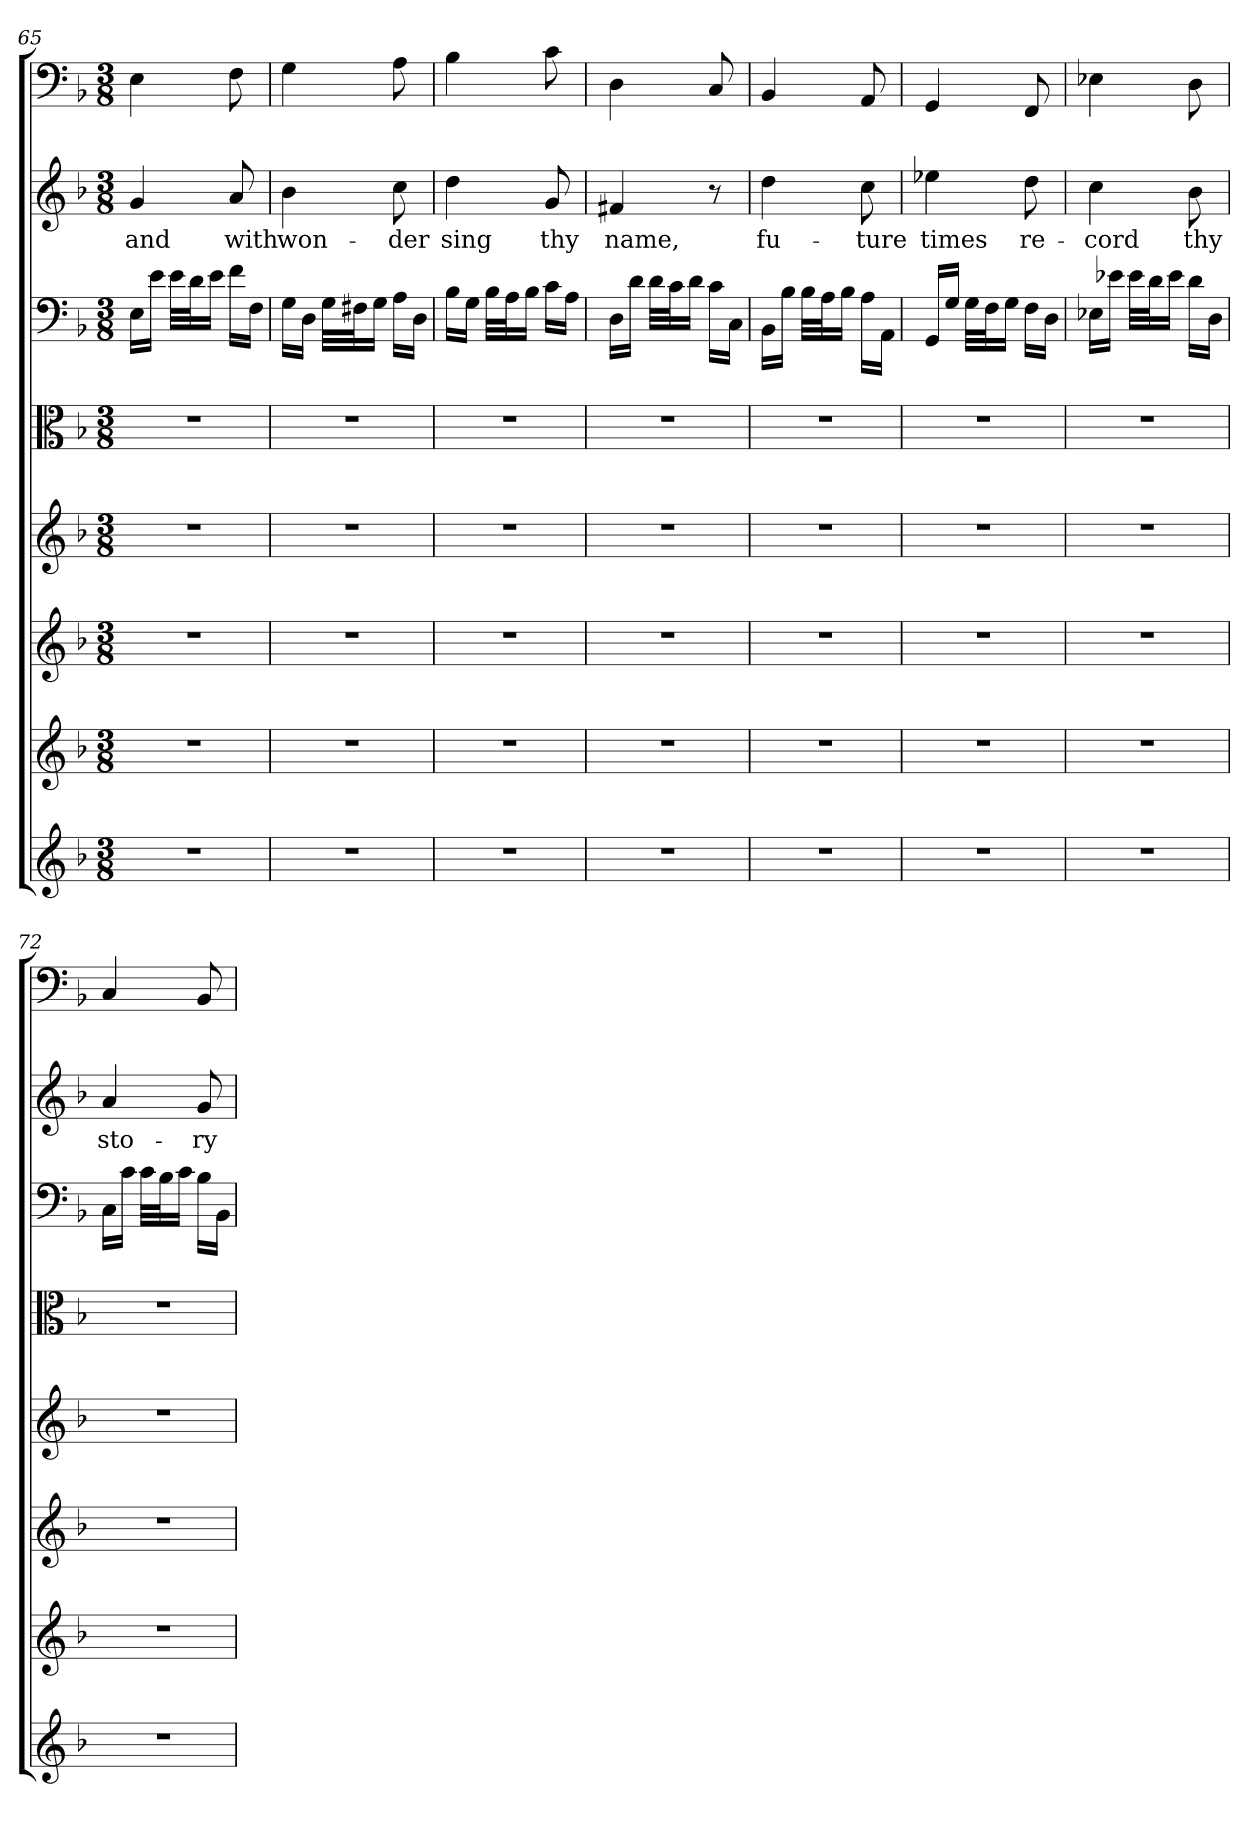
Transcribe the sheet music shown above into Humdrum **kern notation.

**kern	**kern	**kern	**kern	**kern	**kern	**kern	**text	**kern
*part8	*part7	*part6	*part5	*part4	*part3	*part2	*part2	*part1
*staff8	*staff7	*staff6	*staff5	*staff4	*staff3	*staff2	*staff2	*staff1
*clefG2	*clefG2	*clefG2	*clefG2	*clefC3	*clefF4	*clefG2	*	*clefF4
*k[b-]	*k[b-]	*k[b-]	*k[b-]	*k[b-]	*k[b-]	*k[b-]	*	*k[b-]
*d:	*d:	*d:	*d:	*d:	*d:	*d:	*	*d:
*M3/8	*M3/8	*M3/8	*M3/8	*M3/8	*M3/8	*M3/8	*	*M3/8
=65	=65	=65	=65	=65	=65	=65	=65	=65
4.r	4.r	4.r	4.r	4.r	16E\LL	4g/	and	4E\
.	.	.	.	.	16e\JJ	.	.	.
.	.	.	.	.	32e\LLL	.	.	.
.	.	.	.	.	32d\J	.	.	.
.	.	.	.	.	16e\JJ	.	.	.
.	.	.	.	.	16f\LL	8a/	with	8F\
.	.	.	.	.	16F\JJ	.	.	.
=66	=66	=66	=66	=66	=66	=66	=66	=66
4.r	4.r	4.r	4.r	4.r	16G\LL	4b-\	won-	4G\
.	.	.	.	.	16D\JJ	.	.	.
.	.	.	.	.	32G\LLL	.	.	.
.	.	.	.	.	32F#X\J	.	.	.
.	.	.	.	.	16G\JJ	.	.	.
.	.	.	.	.	16A\LL	8cc\	-der	8A\
.	.	.	.	.	16D\JJ	.	.	.
=67	=67	=67	=67	=67	=67	=67	=67	=67
4.r	4.r	4.r	4.r	4.r	16B-\LL	4dd\	sing	4B-\
.	.	.	.	.	16G\JJ	.	.	.
.	.	.	.	.	32B-\LLL	.	.	.
.	.	.	.	.	32A\J	.	.	.
.	.	.	.	.	16B-\JJ	.	.	.
.	.	.	.	.	16c\LL	8g/	thy	8c\
.	.	.	.	.	16A\JJ	.	.	.
=68	=68	=68	=68	=68	=68	=68	=68	=68
4.r	4.r	4.r	4.r	4.r	16D\LL	4f#X/	name,	4D\
.	.	.	.	.	16d\JJ	.	.	.
.	.	.	.	.	32d\LLL	.	.	.
.	.	.	.	.	32c\J	.	.	.
.	.	.	.	.	16d\JJ	.	.	.
.	.	.	.	.	16c\LL	8r	.	8C/
.	.	.	.	.	16C\JJ	.	.	.
=69	=69	=69	=69	=69	=69	=69	=69	=69
4.r	4.r	4.r	4.r	4.r	16BB-\LL	4dd\	fu-	4BB-/
.	.	.	.	.	16B-\JJ	.	.	.
.	.	.	.	.	32B-\LLL	.	.	.
.	.	.	.	.	32A\J	.	.	.
.	.	.	.	.	16B-\JJ	.	.	.
.	.	.	.	.	16A\LL	8cc\	-ture	8AA/
.	.	.	.	.	16AA\JJ	.	.	.
=70	=70	=70	=70	=70	=70	=70	=70	=70
4.r	4.r	4.r	4.r	4.r	16GG/LL	4ee-X\	times	4GG/
.	.	.	.	.	16G/JJ	.	.	.
.	.	.	.	.	32G\LLL	.	.	.
.	.	.	.	.	32F\J	.	.	.
.	.	.	.	.	16G\JJ	.	.	.
.	.	.	.	.	16F\LL	8dd\	re-	8FF/
.	.	.	.	.	16D\JJ	.	.	.
=71	=71	=71	=71	=71	=71	=71	=71	=71
4.r	4.r	4.r	4.r	4.r	16E-X\LL	4cc\	-cord	4E-X\
.	.	.	.	.	16e-X\JJ	.	.	.
.	.	.	.	.	32e-\LLL	.	.	.
.	.	.	.	.	32d\J	.	.	.
.	.	.	.	.	16e-\JJ	.	.	.
.	.	.	.	.	16d\LL	8b-\	thy	8D\
.	.	.	.	.	16D\JJ	.	.	.
=72	=72	=72	=72	=72	=72	=72	=72	=72
4.r	4.r	4.r	4.r	4.r	16C\LL	4a/	sto-	4C/
.	.	.	.	.	16c\JJ	.	.	.
.	.	.	.	.	32c\LLL	.	.	.
.	.	.	.	.	32B-\J	.	.	.
.	.	.	.	.	16c\JJ	.	.	.
.	.	.	.	.	16B-\LL	8g/	-ry	8BB-/
.	.	.	.	.	16BB-\JJ	.	.	.
=	=	=	=	=	=	=	=	=
*-	*-	*-	*-	*-	*-	*-	*-	*-
